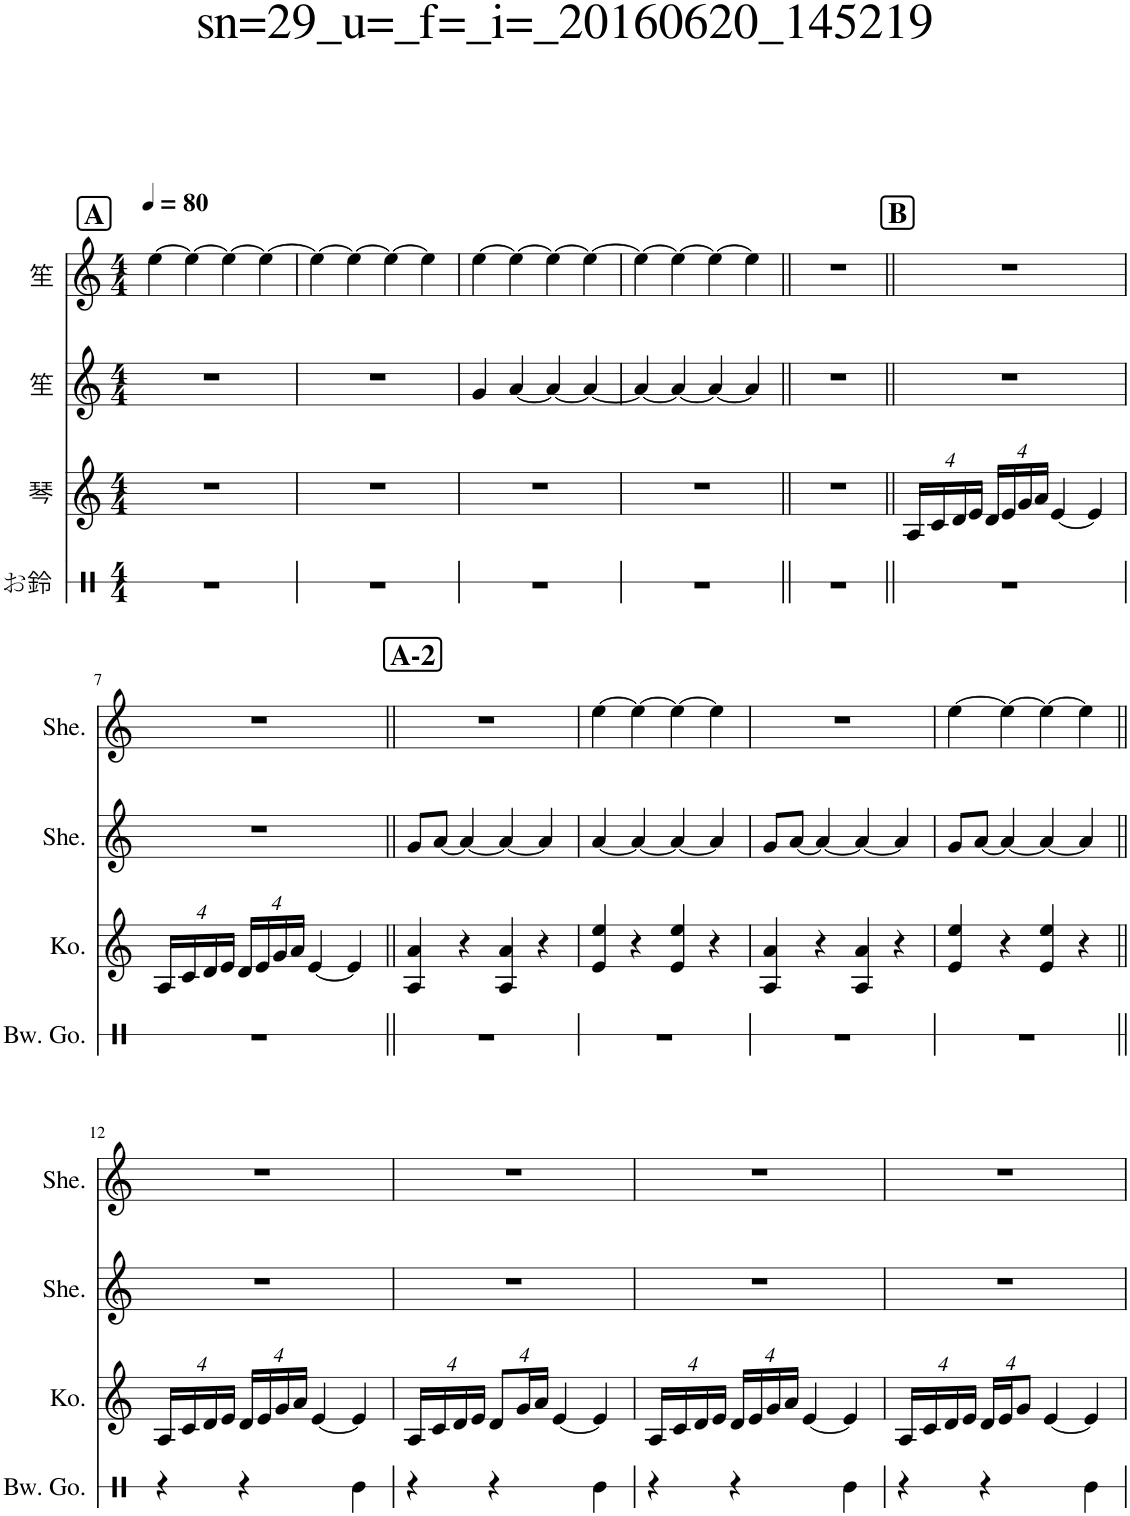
**kern	**kern	**kern	**kern
*part4	*part3	*part2	*part1
*staff4	*staff3	*staff2	*staff1
*I"お鈴	*I"琴	*I"笙	*I"笙
*stria1	*	*	*
*clefX	*clefG2	*clefG2	*clefG2
*k[]	*k[]	*k[]	*k[]
*M4/4	*M4/4	*M4/4	*M4/4
*MM80	*MM80	*MM80	*MM80
!!LO:REH:place=s1:a:B:cj:fs=14:t=A
=1	=1	=1	=1
1r	1r	1r	[4ee\
.	.	.	4ee\_
.	.	.	4ee\_
.	.	.	4ee\_
=2	=2	=2	=2
1r	1r	1r	4ee\_
.	.	.	4ee\_
.	.	.	4ee\_
.	.	.	4ee\]
=3	=3	=3	=3
1r	1r	4g/	[4ee\
.	.	[4a/	4ee\_
.	.	4a/_	4ee\_
.	.	4a/_	4ee\_
=4	=4	=4	=4
1r	1r	4a/_	4ee\_
.	.	4a/_	4ee\_
.	.	4a/_	4ee\_
.	.	4a/]	4ee\]
=5||	=5||	=5||	=5||
1r	1r	1r	1r
!!LO:REH:place=s1:a:B:cj:fs=14:t=B
=6||	=6||	=6||	=6||
1r	16A/LL	1r	1r
.	16c/	.	.
.	16d/	.	.
.	16e/JJ	.	.
.	16d/LL	.	.
.	16e/	.	.
.	16g/	.	.
.	16a/JJ	.	.
.	[4e/	.	.
.	4e/]	.	.
!!LO:LB:g=z
=7	=7	=7	=7
1r	16A/LL	1r	1r
.	16c/	.	.
.	16d/	.	.
.	16e/JJ	.	.
.	16d/LL	.	.
.	16e/	.	.
.	16g/	.	.
.	16a/JJ	.	.
.	[4e/	.	.
.	4e/]	.	.
!!LO:REH:place=s1:a:B:cj:fs=14:t=A-2
=8||	=8||	=8||	=8||
1r	4A/ 4a/	8g/L	1r
.	.	[8a/J	.
.	4r	4a/_	.
.	4A/ 4a/	4a/_	.
.	4r	4a/]	.
=9	=9	=9	=9
1r	4e/ 4ee/	[4a/	[4ee\
.	4r	4a/_	4ee\_
.	4e/ 4ee/	4a/_	4ee\_
.	4r	4a/]	4ee\]
=10	=10	=10	=10
1r	4A/ 4a/	8g/L	1r
.	.	[8a/J	.
.	4r	4a/_	.
.	4A/ 4a/	4a/_	.
.	4r	4a/]	.
=11	=11	=11	=11
1r	4e/ 4ee/	8g/L	[4ee\
.	.	[8a/J	.
.	4r	4a/_	4ee\_
.	4e/ 4ee/	4a/_	4ee\_
.	4r	4a/]	4ee\]
!!LO:LB:g=z
=12||	=12||	=12||	=12||
4r	16A/LL	1r	1r
.	16c/	.	.
.	16d/	.	.
.	16e/JJ	.	.
4r	16d/LL	.	.
.	16e/	.	.
.	16g/	.	.
.	16a/JJ	.	.
4ryy	[4e/	.	.
4Re\	4e/]	.	.
=13	=13	=13	=13
4r	16A/LL	1r	1r
.	16c/	.	.
.	16d/	.	.
.	16e/JJ	.	.
4r	8d/L	.	.
.	16g/L	.	.
.	16a/JJ	.	.
4ryy	[4e/	.	.
4Re\	4e/]	.	.
=14	=14	=14	=14
4r	16A/LL	1r	1r
.	16c/	.	.
.	16d/	.	.
.	16e/JJ	.	.
4r	16d/LL	.	.
.	16e/	.	.
.	16g/	.	.
.	16a/JJ	.	.
4ryy	[4e/	.	.
4Re\	4e/]	.	.
=15	=15	=15	=15
4r	16A/LL	1r	1r
.	16c/	.	.
.	16d/	.	.
.	16e/JJ	.	.
4r	16d/LL	.	.
.	16e/J	.	.
.	8g/J	.	.
4ryy	[4e/	.	.
4Re\	4e/]	.	.
=	=	=	=
*-	*-	*-	*-
